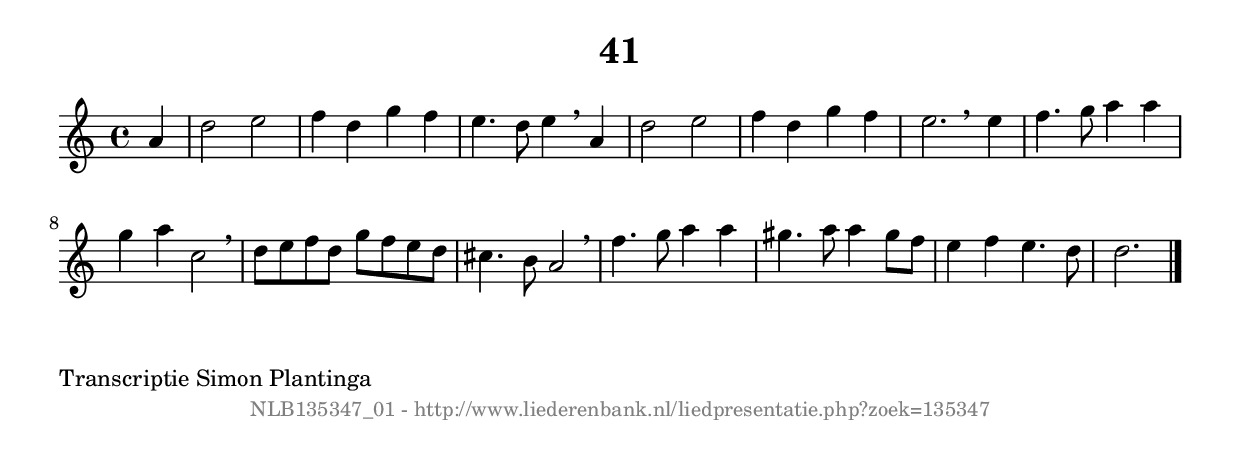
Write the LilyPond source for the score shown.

%
% produced by wce2krn 1.64 (7 June 2014)
%
\version"2.16"
#(append! paper-alist '(("long" . (cons (* 210 mm) (* 2000 mm)))))
#(set-default-paper-size "long")
sb = {\breathe}
mBreak = {\breathe }
bBreak = {\breathe }
x = {\once\override NoteHead #'style = #'cross }
gl=\glissando
itime={\override Staff.TimeSignature #'stencil = ##f }
ficta = {\once\set suggestAccidentals = ##t}
fine = {\once\override Score.RehearsalMark #'self-alignment-X = #1 \mark \markup {\italic{Fine}}}
dc = {\once\override Score.RehearsalMark #'self-alignment-X = #1 \mark \markup {\italic{D.C.}}}
dcf = {\once\override Score.RehearsalMark #'self-alignment-X = #1 \mark \markup {\italic{D.C. al Fine}}}
dcc = {\once\override Score.RehearsalMark #'self-alignment-X = #1 \mark \markup {\italic{D.C. al Coda}}}
ds = {\once\override Score.RehearsalMark #'self-alignment-X = #1 \mark \markup {\italic{D.S.}}}
dsf = {\once\override Score.RehearsalMark #'self-alignment-X = #1 \mark \markup {\italic{D.S. al Fine}}}
dsc = {\once\override Score.RehearsalMark #'self-alignment-X = #1 \mark \markup {\italic{D.S. al Coda}}}
pv = {\set Score.repeatCommands = #'((volta "1"))}
sv = {\set Score.repeatCommands = #'((volta "2"))}
tv = {\set Score.repeatCommands = #'((volta "3"))}
qv = {\set Score.repeatCommands = #'((volta "4"))}
xv = {\set Score.repeatCommands = #'((volta #f))}
\header{ tagline = ""
title = "41"
}
\score {{
\key d \dorian
\relative g'
{
\set melismaBusyProperties = #'()
\partial 32*8
\time 4/4
\tempo 4=120
\override Score.MetronomeMark #'transparent = ##t
\override Score.RehearsalMark #'break-visibility = #(vector #t #t #f)
a4 | d2 e2 | f4 d4 g4 f4 | e4. d8 e4 \sb a,4 | d2 e2 | f4 d4 g4 f4 | e2. \bar ":|:" \bBreak
e4 | f4. g8 a4 a4 | g4 a4 c,2 \sb | d8 e8 f8 d8 g8 f8 e8 d8 | cis4. b8 a2\sb | f'4. g8 a4 a4 | gis4. a8 a4 gis8 f8 | e4 f4 e4. d8 | d2. \bar "|."
 }}
 \midi { }
 \layout {
            indent = 0.0\cm
}
}
\markup { \wordwrap-string #" 
Transcriptie Simon Plantinga
"}
\markup { \vspace #0 } \markup { \with-color #grey \fill-line { \center-column { \smaller "NLB135347_01 - http://www.liederenbank.nl/liedpresentatie.php?zoek=135347" } } }
